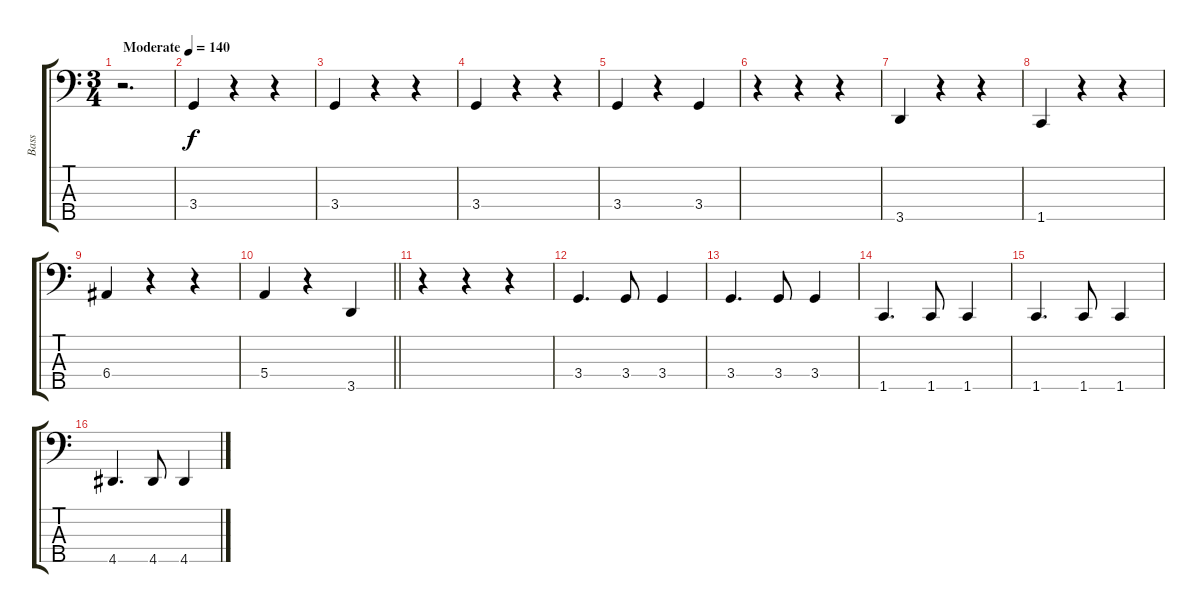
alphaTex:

\track ("Bass" "Bass") {instrument electricbassfinger}
\staff {score tabs}
\tuning (G2 D2 A1 E1 B0) {hide}
\ts (3 4)
\tempo (140 "Moderate")
\clef f4
\ks c
r.2{d dy f instrument electricbassfinger} |
3.4.4 r.4 r.4 |
3.4.4 r.4 r.4 |
3.4.4 r.4 r.4 |
3.4.4 r.4 3.4.4 |
r.4 r.4 r.4 |
3.5.4 r.4 r.4 |
1.5.4 r.4 r.4 |
6.4.4 r.4 r.4 |
\barLineRight lightlight
5.4.4 r.4 3.5.4 |
r.4 r.4 r.4 |
3.4.4{d} 3.4.8 3.4.4 |
3.4.4{d} 3.4.8 3.4.4 |
1.5.4{d} 1.5.8 1.5.4 |
1.5.4{d} 1.5.8 1.5.4 |
4.5.4{d} 4.5.8 4.5.4
